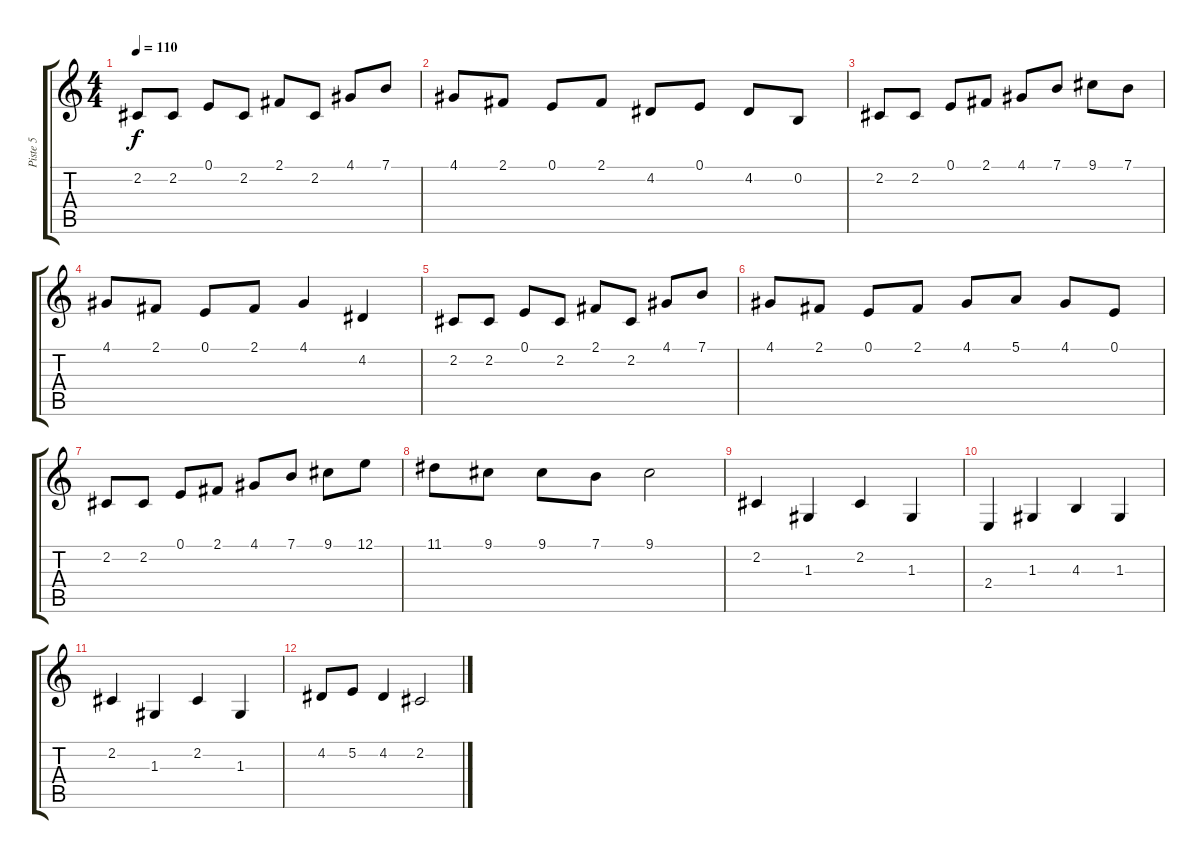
\track ("Piste 5" "Piste 5") {instrument pizzicatostrings}
\staff {score tabs}
\tuning (E4 B3 G3 D3 A2 E2) {hide}
\ts (4 4)
\tempo 110
\clef g2
\ks c
2.2.8{dy f} 2.2.8 0.1.8 2.2.8 2.1.8 2.2.8 4.1.8 7.1.8 |
4.1.8 2.1.8 0.1.8 2.1.8 4.2.8 0.1.8 4.2.8 0.2.8 |
2.2.8 2.2.8 0.1.8 2.1.8 4.1.8 7.1.8 9.1.8 7.1.8 |
4.1.8 2.1.8 0.1.8 2.1.8 4.1.4 4.2.4 |
2.2.8 2.2.8 0.1.8 2.2.8 2.1.8 2.2.8 4.1.8 7.1.8 |
4.1.8 2.1.8 0.1.8 2.1.8 4.1.8 5.1.8 4.1.8 0.1.8 |
2.2.8 2.2.8 0.1.8 2.1.8 4.1.8 7.1.8 9.1.8 12.1.8 |
11.1.8 9.1.8 9.1.8 7.1.8 9.1.2 |
2.2.4 1.3.4 2.2.4 1.3.4 |
2.4.4 1.3.4 4.3.4 1.3.4 |
2.2.4 1.3.4 2.2.4 1.3.4 |
4.2.8 5.2.8 4.2.4 2.2.2
